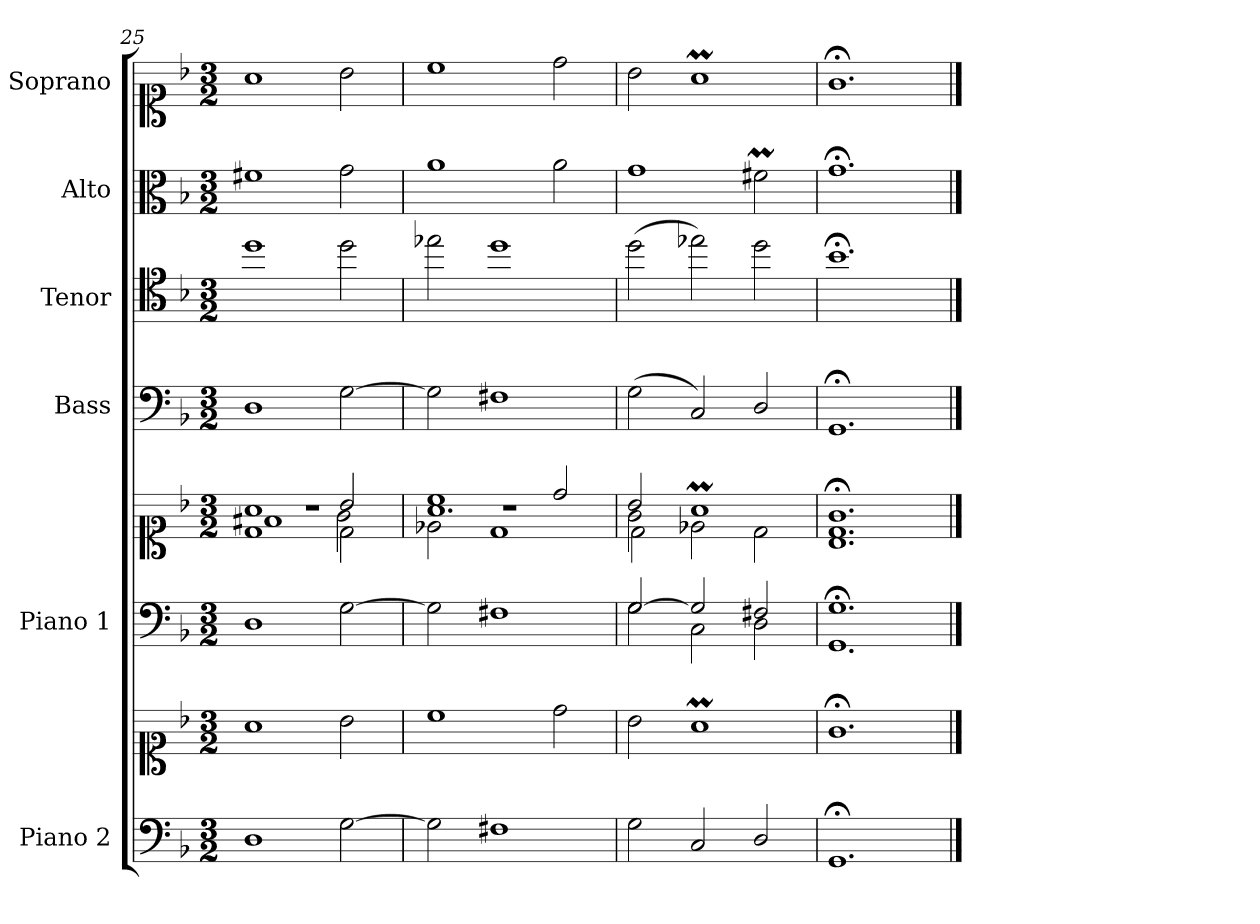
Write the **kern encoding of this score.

**kern	**kern	**kern	**kern	**kern	**kern	**kern	**kern
*part6	*part6	*part5	*part5	*part4	*part3	*part2	*part1
*staff8	*staff7	*staff6	*staff5	*staff4	*staff3	*staff2	*staff1
*I"Piano 2	*	*I"Piano 1	*	*I"Bass	*I"Tenor	*I"Alto	*I"Soprano
*I'Pno 2	*	*I'Pno 1	*	*I'B.	*I'T.	*I'A.	*I'S.
*clefF4	*clefC1	*clefF4	*clefC1	*clefF4	*clefC4	*clefC3	*clefC1
*	*	*	*	*	*ITrd7c12	*	*
*k[b-]	*k[b-]	*k[b-]	*k[b-]	*k[b-]	*k[b-]	*k[b-]	*k[b-]
*F:	*F:	*F:	*F:	*F:	*F:	*F:	*F:
*M3/2	*M3/2	*M3/2	*M3/2	*M3/2	*M3/2	*M3/2	*M3/2
=25	=25	=25	=25	=25	=25	=25	=25
*	*	*	*^	*	*	*	*
*	*	*	*	*^	*	*	*	*
*	*	*	*	*	*^	*	*	*	*
!	!	!	!	!	!	!LO:N:vis=1	!	!	!	!
1D\	1a\	1D\	1a/	1d\	1f#X\	1.r	1D\	1d\	1f#X\	1a\
[>2G\	2b-\	[>2G\	2b-/	2d\	2g\	.	[>2G\	2d\	2g\	2b-\
=26	=26	=26	=26	=26	=26	=26	=26	=26	=26	=26
!	!	!	!	!	!	!LO:N:vis=1	!	!	!	!
2G\]	1cc\	2G\]	1cc/	2e-X\	1.a\	1.r	2G\]	2e-X\	1a\	1cc\
1F#X\	.	1F#X\	.	1d\	.	.	1F#X\	1d\	.	.
.	2dd\	.	2dd/	.	.	.	.	.	2a\	2dd\
*	*	*	*	*	*v	*v	*	*	*	*
=27	=27	=27	=27	=27	=27	=27	=27	=27	=27
*	*	*^	*	*	*	*	*	*	*
2G\	2b-\	[>2G/	2G\	2b-/	2g\	2d\	(2G\	(2d\	1g\	2b-\
2C/	1am\	2G/]	2C\	1am/	2e-X\	1ryy	2C/)	2e-X\)	.	1am\
2D/	.	2F#X/	2D\	.	2d\	.	2D/	2d\	2f#Xm\	.
=28	=28	=28	=28	=28	=28	=28	=28	=28	=28	=28
1.GG;/	1.g;<\	1.G;/	1.GG\	1.g;</	1.d\	1.B-\	1.GG;</	1.B-;<\	1.g;<\	1.g;<\
*	*	*v	*v	*	*	*	*	*	*	*
*	*	*	*v	*v	*v	*	*	*	*
==	==	==	==	==	==	==	==
*-	*-	*-	*-	*-	*-	*-	*-
